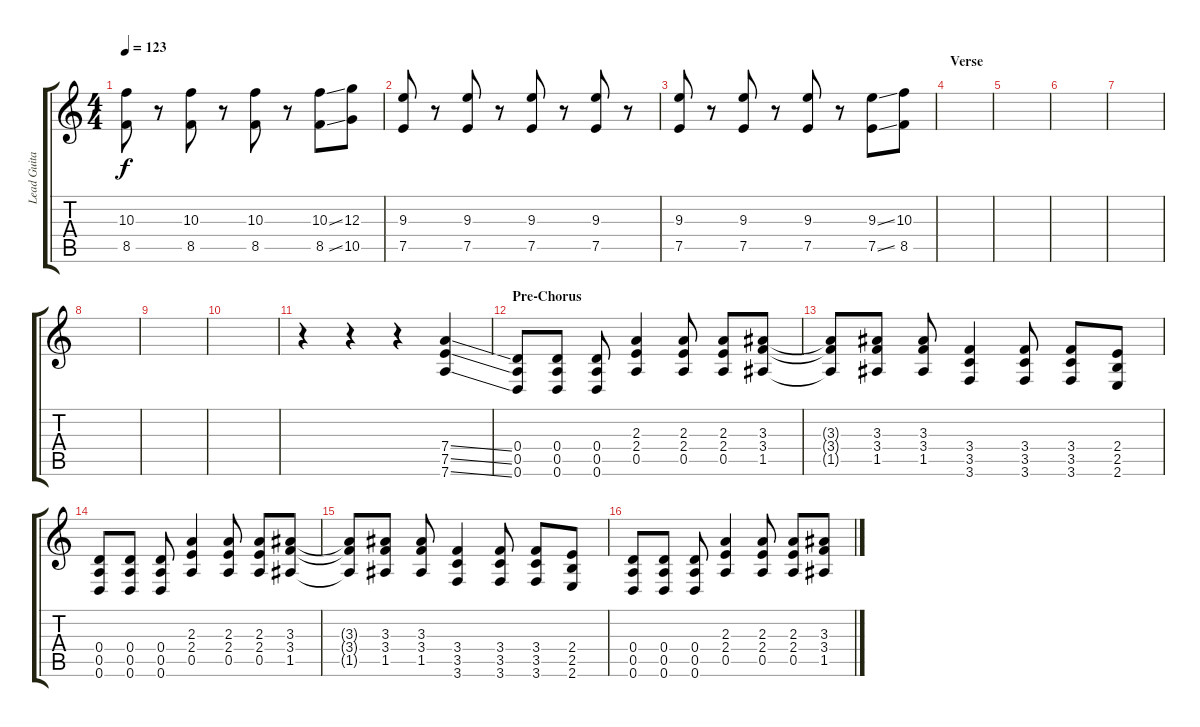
\track ("Lead Guitar" "Lead Guita") {instrument distortionguitar}
\staff {score tabs}
\tuning (E4 B3 G3 D3 A2 D2) {hide}
\ts (4 4)
\tempo 123
\clef g2
\ks c
(10.3 8.5).8{dy f} r.8 (10.3 8.5).8 r.8 (10.3 8.5).8 r.8 (10.3{ss} 8.5{ss}).8 (12.3 10.5).8 |
(9.3 7.5).8 r.8 (9.3 7.5).8 r.8 (9.3 7.5).8 r.8 (9.3 7.5).8 r.8 |
(9.3 7.5).8 r.8 (9.3 7.5).8 r.8 (9.3 7.5).8 r.8 (9.3{ss} 7.5{ss}).8 (10.3 8.5).8 |
\section ("" "Verse")
|
|
|
|
|
|
|
r.4 r.4 r.4 (7.4{ss} 7.5{ss} 7.6{ss}).4 |
\section ("" "Pre-Chorus")
(0.4 0.5 0.6).8 (0.4 0.5 0.6).8 (0.4 0.5 0.6).8 (2.3 2.4 0.5).4 (2.3 2.4 0.5).8 (2.3 2.4 0.5).8 (3.3 3.4 1.5).8 |
(3.3{t} 3.4{t} 1.5{t}).8 (3.3 3.4 1.5).8 (3.3 3.4 1.5).8 (3.4 3.5 3.6).4 (3.4 3.5 3.6).8 (3.4 3.5 3.6).8 (2.4 2.5 2.6).8 |
(0.4 0.5 0.6).8 (0.4 0.5 0.6).8 (0.4 0.5 0.6).8 (2.3 2.4 0.5).4 (2.3 2.4 0.5).8 (2.3 2.4 0.5).8 (3.3 3.4 1.5).8 |
(3.3{t} 3.4{t} 1.5{t}).8 (3.3 3.4 1.5).8 (3.3 3.4 1.5).8 (3.4 3.5 3.6).4 (3.4 3.5 3.6).8 (3.4 3.5 3.6).8 (2.4 2.5 2.6).8 |
(0.4 0.5 0.6).8 (0.4 0.5 0.6).8 (0.4 0.5 0.6).8 (2.3 2.4 0.5).4 (2.3 2.4 0.5).8 (2.3 2.4 0.5).8 (3.3 3.4 1.5).8
